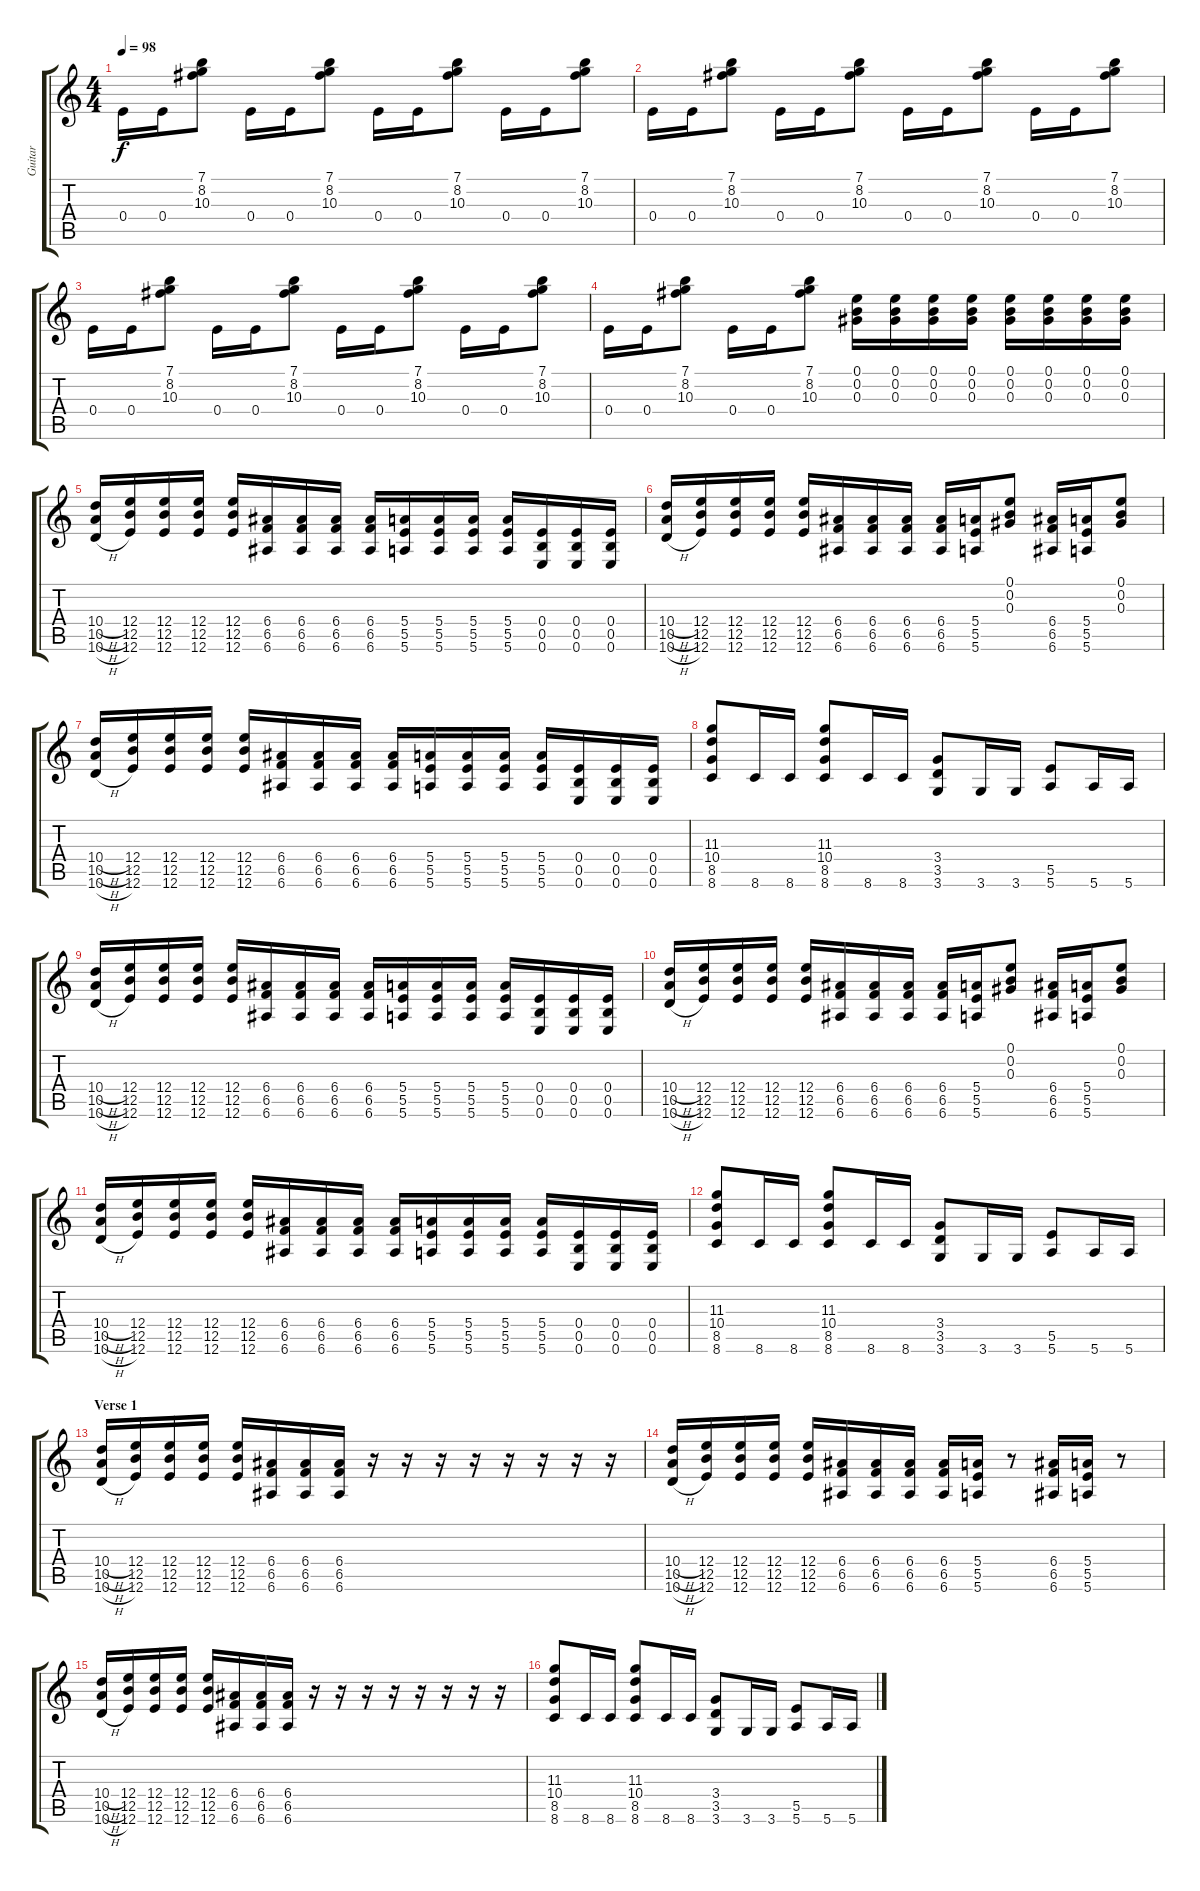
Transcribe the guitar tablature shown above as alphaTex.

\track ("Guitar " "Guitar ") {instrument distortionguitar}
\staff {score tabs}
\tuning (E4 B3 Ab3 E3 B2 E2) {hide}
\ts (4 4)
\tempo 98
\clef g2
\ks c
0.4.16{dy f instrument distortionguitar} 0.4.16 (7.1 8.2 10.3).8 0.4.16 0.4.16 (7.1 8.2 10.3).8 0.4.16 0.4.16 (7.1 8.2 10.3).8 0.4.16 0.4.16 (7.1 8.2 10.3).8 |
0.4.16 0.4.16 (7.1 8.2 10.3).8 0.4.16 0.4.16 (7.1 8.2 10.3).8 0.4.16 0.4.16 (7.1 8.2 10.3).8 0.4.16 0.4.16 (7.1 8.2 10.3).8 |
0.4.16 0.4.16 (7.1 8.2 10.3).8 0.4.16 0.4.16 (7.1 8.2 10.3).8 0.4.16 0.4.16 (7.1 8.2 10.3).8 0.4.16 0.4.16 (7.1 8.2 10.3).8 |
0.4.16 0.4.16 (7.1 8.2 10.3).8 0.4.16 0.4.16 (7.1 8.2 10.3).8 (0.1 0.2 0.3).16 (0.1 0.2 0.3).16 (0.1 0.2 0.3).16 (0.1 0.2 0.3).16 (0.1 0.2 0.3).16 (0.1 0.2 0.3).16 (0.1 0.2 0.3).16 (0.1 0.2 0.3).16 |
(10.4{h} 10.5{h} 10.6{h}).16 (12.4 12.5 12.6).16 (12.4 12.5 12.6).16 (12.4 12.5 12.6).16 (12.4 12.5 12.6).16 (6.4 6.5 6.6).16 (6.4 6.5 6.6).16 (6.4 6.5 6.6).16 (6.4 6.5 6.6).16 (5.4 5.5 5.6).16 (5.4 5.5 5.6).16 (5.4 5.5 5.6).16 (5.4 5.5 5.6).16 (0.4 0.5 0.6).16 (0.4 0.5 0.6).16 (0.4 0.5 0.6).16 |
(10.4{h} 10.5{h} 10.6{h}).16 (12.4 12.5 12.6).16 (12.4 12.5 12.6).16 (12.4 12.5 12.6).16 (12.4 12.5 12.6).16 (6.4 6.5 6.6).16 (6.4 6.5 6.6).16 (6.4 6.5 6.6).16 (6.4 6.5 6.6).16 (5.4 5.5 5.6).16 (0.1 0.2 0.3).8 (6.4 6.5 6.6).16 (5.4 5.5 5.6).16 (0.1 0.2 0.3).8 |
(10.4{h} 10.5{h} 10.6{h}).16 (12.4 12.5 12.6).16 (12.4 12.5 12.6).16 (12.4 12.5 12.6).16 (12.4 12.5 12.6).16 (6.4 6.5 6.6).16 (6.4 6.5 6.6).16 (6.4 6.5 6.6).16 (6.4 6.5 6.6).16 (5.4 5.5 5.6).16 (5.4 5.5 5.6).16 (5.4 5.5 5.6).16 (5.4 5.5 5.6).16 (0.4 0.5 0.6).16 (0.4 0.5 0.6).16 (0.4 0.5 0.6).16 |
(11.3 10.4 8.5 8.6).8 8.6.16 8.6.16 (11.3 10.4 8.5 8.6).8 8.6.16 8.6.16 (3.4 3.5 3.6).8 3.6.16 3.6.16 (5.5 5.6).8 5.6.16 5.6.16 |
(10.4{h} 10.5{h} 10.6{h}).16 (12.4 12.5 12.6).16 (12.4 12.5 12.6).16 (12.4 12.5 12.6).16 (12.4 12.5 12.6).16 (6.4 6.5 6.6).16 (6.4 6.5 6.6).16 (6.4 6.5 6.6).16 (6.4 6.5 6.6).16 (5.4 5.5 5.6).16 (5.4 5.5 5.6).16 (5.4 5.5 5.6).16 (5.4 5.5 5.6).16 (0.4 0.5 0.6).16 (0.4 0.5 0.6).16 (0.4 0.5 0.6).16 |
(10.4{h} 10.5{h} 10.6{h}).16 (12.4 12.5 12.6).16 (12.4 12.5 12.6).16 (12.4 12.5 12.6).16 (12.4 12.5 12.6).16 (6.4 6.5 6.6).16 (6.4 6.5 6.6).16 (6.4 6.5 6.6).16 (6.4 6.5 6.6).16 (5.4 5.5 5.6).16 (0.1 0.2 0.3).8 (6.4 6.5 6.6).16 (5.4 5.5 5.6).16 (0.1 0.2 0.3).8 |
(10.4{h} 10.5{h} 10.6{h}).16 (12.4 12.5 12.6).16 (12.4 12.5 12.6).16 (12.4 12.5 12.6).16 (12.4 12.5 12.6).16 (6.4 6.5 6.6).16 (6.4 6.5 6.6).16 (6.4 6.5 6.6).16 (6.4 6.5 6.6).16 (5.4 5.5 5.6).16 (5.4 5.5 5.6).16 (5.4 5.5 5.6).16 (5.4 5.5 5.6).16 (0.4 0.5 0.6).16 (0.4 0.5 0.6).16 (0.4 0.5 0.6).16 |
(11.3 10.4 8.5 8.6).8 8.6.16 8.6.16 (11.3 10.4 8.5 8.6).8 8.6.16 8.6.16 (3.4 3.5 3.6).8 3.6.16 3.6.16 (5.5 5.6).8 5.6.16 5.6.16 |
\section ("" "Verse 1")
(10.4{h} 10.5{h} 10.6{h}).16 (12.4 12.5 12.6).16 (12.4 12.5 12.6).16 (12.4 12.5 12.6).16 (12.4 12.5 12.6).16 (6.4 6.5 6.6).16 (6.4 6.5 6.6).16 (6.4 6.5 6.6).16 r.16 r.16 r.16 r.16 r.16 r.16 r.16 r.16 |
(10.4{h} 10.5{h} 10.6{h}).16 (12.4 12.5 12.6).16 (12.4 12.5 12.6).16 (12.4 12.5 12.6).16 (12.4 12.5 12.6).16 (6.4 6.5 6.6).16 (6.4 6.5 6.6).16 (6.4 6.5 6.6).16 (6.4 6.5 6.6).16 (5.4 5.5 5.6).16 r.8 (6.4 6.5 6.6).16 (5.4 5.5 5.6).16 r.8 |
(10.4{h} 10.5{h} 10.6{h}).16 (12.4 12.5 12.6).16 (12.4 12.5 12.6).16 (12.4 12.5 12.6).16 (12.4 12.5 12.6).16 (6.4 6.5 6.6).16 (6.4 6.5 6.6).16 (6.4 6.5 6.6).16 r.16 r.16 r.16 r.16 r.16 r.16 r.16 r.16 |
(11.3 10.4 8.5 8.6).8 8.6.16 8.6.16 (11.3 10.4 8.5 8.6).8 8.6.16 8.6.16 (3.4 3.5 3.6).8 3.6.16 3.6.16 (5.5 5.6).8 5.6.16 5.6.16
